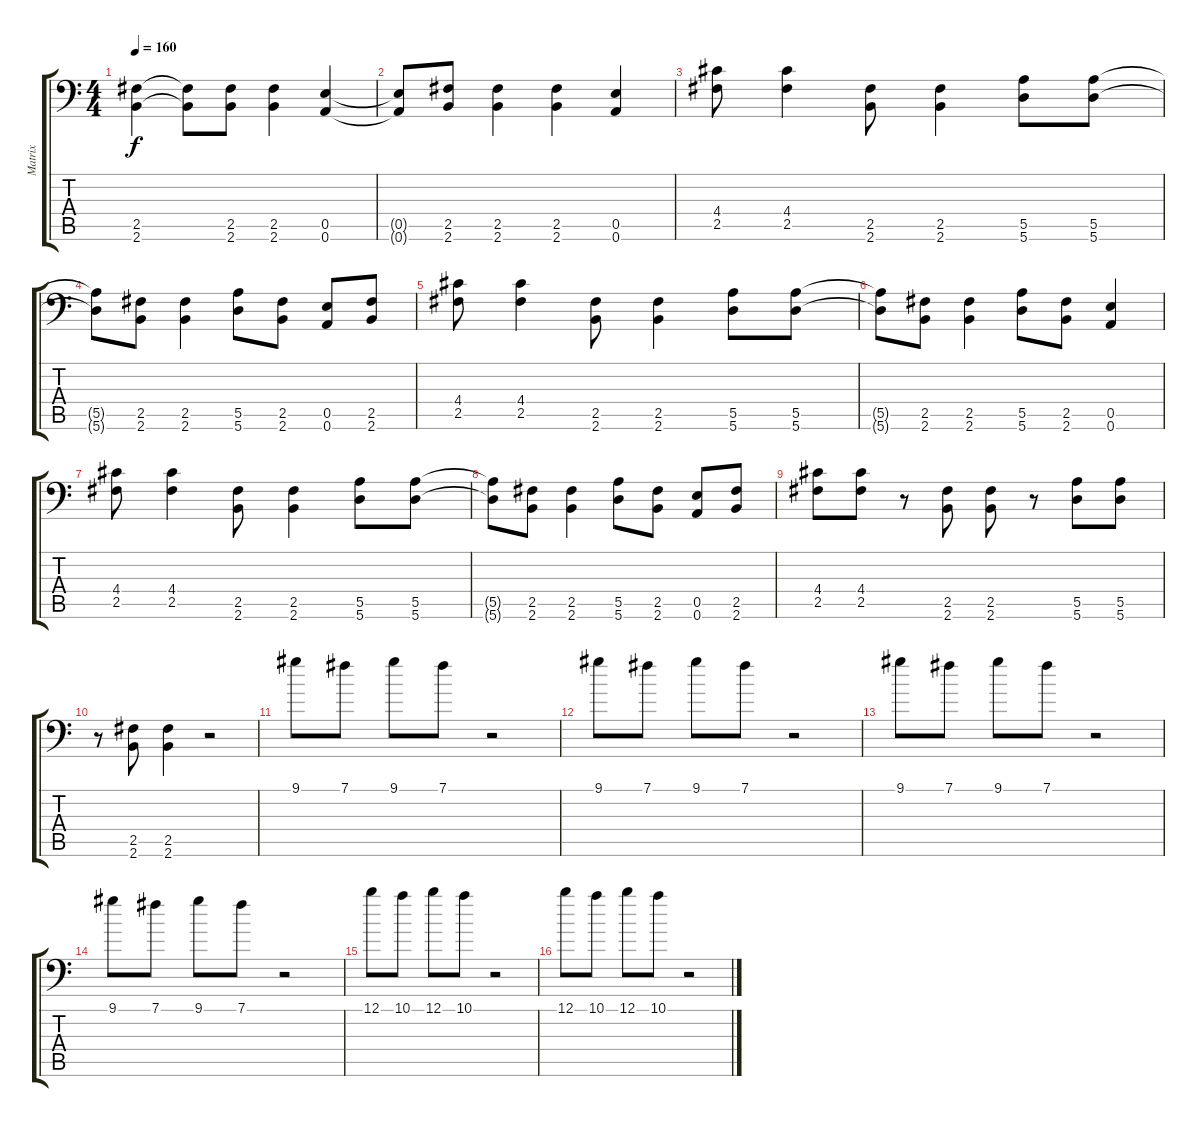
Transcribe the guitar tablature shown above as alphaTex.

\track ("Matrix" "Matrix") {instrument distortionguitar}
\staff {score tabs}
\tuning (B3 Gb3 D3 A2 E2 A1) {hide}
\ts (4 4)
\tempo 160
\clef f4
\ks c
(2.5 2.6).4{dy f} (2.5{t} 2.6{t}).8 (2.5 2.6).8 (2.5 2.6).4 (0.5 0.6).4 |
(0.5{t} 0.6{t}).8 (2.5 2.6).8 (2.5 2.6).4 (2.5 2.6).4 (0.5 0.6).4 |
(4.4 2.5).8 (4.4 2.5).4 (2.5 2.6).8 (2.5 2.6).4 (5.5 5.6).8 (5.5 5.6).8 |
(5.5{t} 5.6{t}).8 (2.5 2.6).8 (2.5 2.6).4 (5.5 5.6).8 (2.5 2.6).8 (0.5 0.6).8 (2.5 2.6).8 |
(4.4 2.5).8 (4.4 2.5).4 (2.5 2.6).8 (2.5 2.6).4 (5.5 5.6).8 (5.5 5.6).8 |
(5.5{t} 5.6{t}).8 (2.5 2.6).8 (2.5 2.6).4 (5.5 5.6).8 (2.5 2.6).8 (0.5 0.6).4 |
(4.4 2.5).8 (4.4 2.5).4 (2.5 2.6).8 (2.5 2.6).4 (5.5 5.6).8 (5.5 5.6).8 |
(5.5{t} 5.6{t}).8 (2.5 2.6).8 (2.5 2.6).4 (5.5 5.6).8 (2.5 2.6).8 (0.5 0.6).8 (2.5 2.6).8 |
(4.4 2.5).8 (4.4 2.5).8 r.8 (2.5 2.6).8 (2.5 2.6).8 r.8 (5.5 5.6).8 (5.5 5.6).8 |
r.8 (2.5 2.6).8 (2.5 2.6).4 r.2 |
9.1.8{volume 12 instrument overdrivenguitar} 7.1.8 9.1.8 7.1.8 r.2 |
9.1.8 7.1.8 9.1.8 7.1.8 r.2 |
9.1.8 7.1.8 9.1.8 7.1.8 r.2 |
9.1.8 7.1.8 9.1.8 7.1.8 r.2 |
12.1.8{volume 12 instrument overdrivenguitar} 10.1.8 12.1.8 10.1.8 r.2 |
12.1.8 10.1.8 12.1.8 10.1.8 r.2
